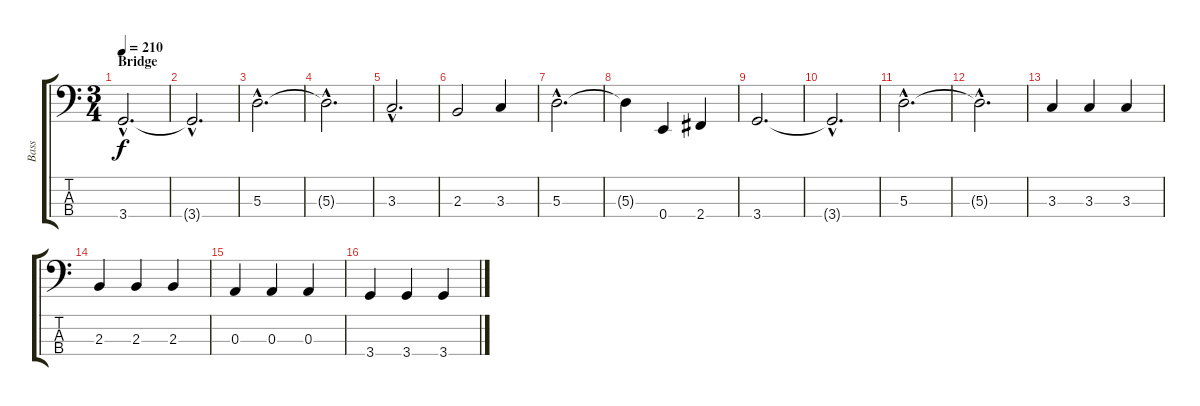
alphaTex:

\track ("Bass" "Bass") {instrument electricbasspick}
\staff {score tabs}
\tuning (G2 D2 A1 E1) {hide}
\ts (3 4)
\section ("" "Bridge")
\tempo 210
\clef f4
\ks c
3.4{hac}.2{d dy f} |
3.4{hac t}.2{d} |
5.3{hac}.2{d} |
5.3{hac t}.2{d} |
3.3{hac}.2{d} |
2.3.2 3.3.4 |
5.3{hac}.2{d} |
5.3{t}.4 0.4.4 2.4.4 |
3.4.2{d} |
3.4{hac t}.2{d} |
5.3{hac}.2{d} |
5.3{hac t}.2{d} |
3.3.4 3.3.4 3.3.4 |
2.3.4 2.3.4 2.3.4 |
0.3.4 0.3.4 0.3.4 |
3.4.4 3.4.4 3.4.4
